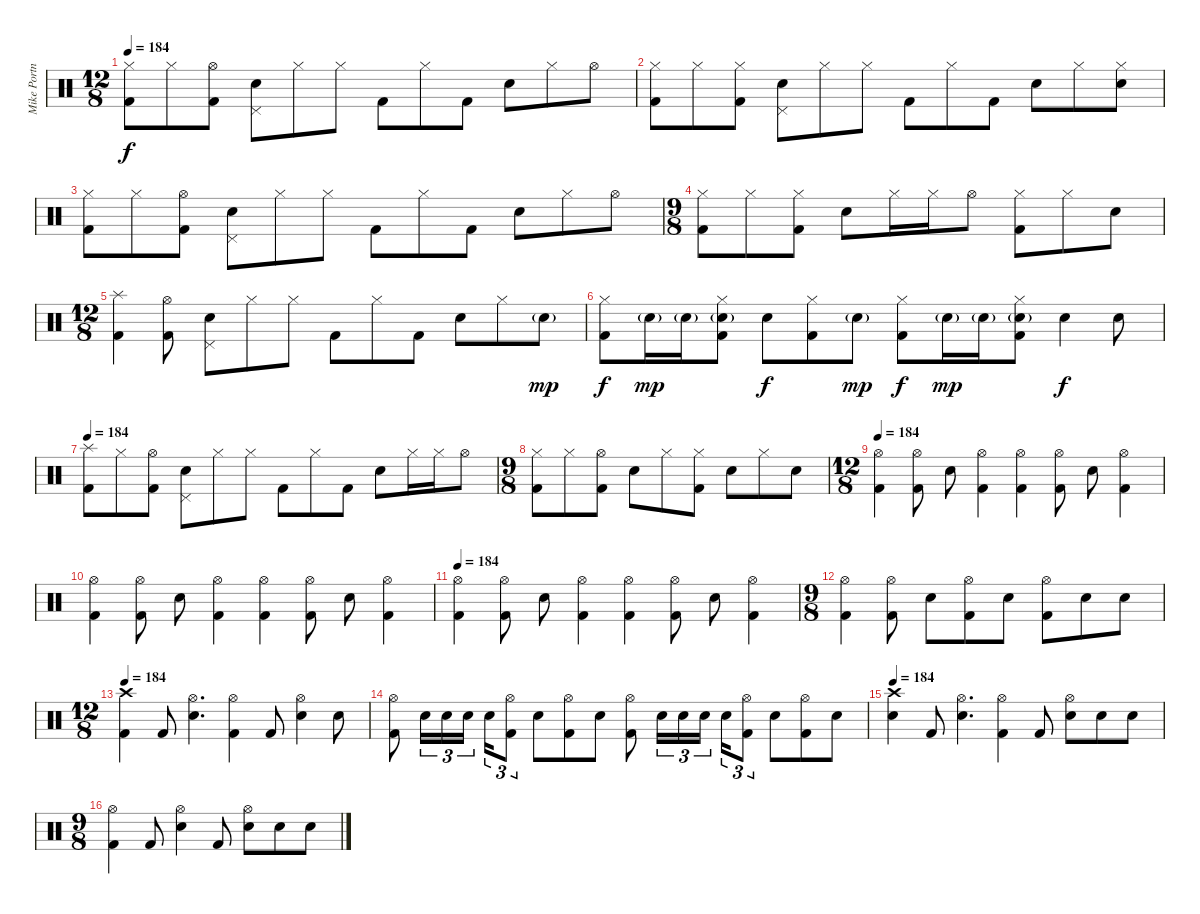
\track ("Mike Portnoy" "Mike Portn") {instrument percussion}
\staff {score}
\articulation defaults
\ts (12 8)
\tempo 184
\clef neutral
\ks c
("Hi-Hat (closed)" "Kick (hit) 2").8{dy f} "Hi-Hat (closed)".8 ("Hi-Hat (open)" "Kick (hit) 2").8 ("Snare (hit) 2" "Pedal Hi-Hat (hit)").8 "Hi-Hat (closed)".8 "Hi-Hat (closed)".8 "Kick (hit) 2".8 "Hi-Hat (closed)".8 "Kick (hit) 2".8 "Snare (hit) 2".8 "Hi-Hat (closed)".8 "Hi-Hat (open)".8 |
("Hi-Hat (closed)" "Kick (hit) 2").8 "Hi-Hat (closed)".8 ("Hi-Hat (closed)" "Kick (hit) 2").8 ("Snare (hit) 2" "Pedal Hi-Hat (hit)").8 "Hi-Hat (closed)".8 "Hi-Hat (closed)".8 "Kick (hit) 2".8 "Hi-Hat (closed)".8 "Kick (hit) 2".8 "Snare (hit) 2".8 "Hi-Hat (closed)".8 ("Hi-Hat (closed)" "Snare (hit) 2").8 |
("Hi-Hat (closed)" "Kick (hit) 2").8 "Hi-Hat (closed)".8 ("Hi-Hat (open)" "Kick (hit) 2").8 ("Snare (hit) 2" "Pedal Hi-Hat (hit)").8 "Hi-Hat (closed)".8 "Hi-Hat (closed)".8 "Kick (hit) 2".8 "Hi-Hat (closed)".8 "Kick (hit) 2".8 "Snare (hit) 2".8 "Hi-Hat (closed)".8 "Hi-Hat (open)".8 |
\ts (9 8)
("Hi-Hat (closed)" "Kick (hit) 2").8 "Hi-Hat (closed)".8 ("Hi-Hat (closed)" "Kick (hit) 2").8 "Snare (hit) 2".8 "Hi-Hat (closed)".16 "Hi-Hat (closed)".16 "Hi-Hat (open)".8 ("Hi-Hat (closed)" "Kick (hit) 2").8 "Hi-Hat (closed)".8 "Snare (hit) 2".8 |
\ts (12 8)
("Splash (hit)" "Kick (hit) 2").4 ("Hi-Hat (open)" "Kick (hit) 2").8 ("Snare (hit) 2" "Pedal Hi-Hat (hit)").8 "Hi-Hat (closed)".8 "Hi-Hat (closed)".8 "Kick (hit) 2".8 "Hi-Hat (closed)".8 "Kick (hit) 2".8 "Snare (hit) 2".8 "Hi-Hat (closed)".8 "Snare (hit) 2"{g}.8{dy mp} |
("Hi-Hat (closed)" "Kick (hit) 2").8{dy f} "Snare (hit) 2"{g}.16{dy mp} "Snare (hit) 2"{g}.16 ("Hi-Hat (closed)" "Snare (hit) 2"{g} "Kick (hit) 2").8 "Snare (hit) 2".8{dy f} ("Hi-Hat (closed)" "Kick (hit) 2").8 "Snare (hit) 2"{g}.8{dy mp} ("Hi-Hat (closed)" "Kick (hit) 2").8{dy f} "Snare (hit) 2"{g}.16{dy mp} "Snare (hit) 2"{g}.16 ("Hi-Hat (closed)" "Snare (hit) 2"{g} "Kick (hit) 2").8 "Snare (hit) 2".4{dy f} "Snare (hit) 2".8 |
\tempo 184
("Splash (hit)" "Kick (hit) 2").8 "Hi-Hat (closed)".8 ("Hi-Hat (open)" "Kick (hit) 2").8 ("Snare (hit) 2" "Pedal Hi-Hat (hit)").8 "Hi-Hat (closed)".8 "Hi-Hat (closed)".8 "Kick (hit) 2".8 "Hi-Hat (closed)".8 "Kick (hit) 2".8 "Snare (hit) 2".8 "Hi-Hat (closed)".16 "Hi-Hat (closed)".16 "Hi-Hat (open)".8 |
\ts (9 8)
("Hi-Hat (closed)" "Kick (hit) 2").8 "Hi-Hat (closed)".8 ("Hi-Hat (open)" "Kick (hit) 2").8 "Snare (hit) 2".8 "Hi-Hat (closed)".8 ("Hi-Hat (closed)" "Kick (hit) 2").8 "Snare (hit) 2".8 "Hi-Hat (closed)".8 "Snare (hit) 2".8 |
\ts (12 8)
\tempo 184
("Hi-Hat (open)" "Kick (hit) 2").4 ("Hi-Hat (open)" "Kick (hit) 2").8 "Snare (hit) 2".8 ("Hi-Hat (open)" "Kick (hit) 2").4 ("Hi-Hat (open)" "Kick (hit) 2").4 ("Hi-Hat (open)" "Kick (hit) 2").8 "Snare (hit) 2".8 ("Hi-Hat (open)" "Kick (hit) 2").4 |
("Hi-Hat (open)" "Kick (hit) 2").4 ("Hi-Hat (open)" "Kick (hit) 2").8 "Snare (hit) 2".8 ("Hi-Hat (open)" "Kick (hit) 2").4 ("Hi-Hat (open)" "Kick (hit) 2").4 ("Hi-Hat (open)" "Kick (hit) 2").8 "Snare (hit) 2".8 ("Hi-Hat (open)" "Kick (hit) 2").4 |
\tempo 184
("Hi-Hat (open)" "Kick (hit) 2").4 ("Hi-Hat (open)" "Kick (hit) 2").8 "Snare (hit) 2".8 ("Hi-Hat (open)" "Kick (hit) 2").4 ("Hi-Hat (open)" "Kick (hit) 2").4 ("Hi-Hat (open)" "Kick (hit) 2").8 "Snare (hit) 2".8 ("Hi-Hat (open)" "Kick (hit) 2").4 |
\ts (9 8)
("Hi-Hat (open)" "Kick (hit) 2").4 ("Hi-Hat (open)" "Kick (hit) 2").8 "Snare (hit) 2".8 ("Hi-Hat (open)" "Kick (hit) 2").8 "Snare (hit) 2".8 ("Hi-Hat (open)" "Kick (hit) 2").8 "Snare (hit) 2".8 "Snare (hit) 2".8 |
\ts (12 8)
\tempo 184
("Crash high (hit)" "Kick (hit) 2").4 "Kick (hit) 2".8 ("Hi-Hat (open)" "Snare (hit) 2").4{d} ("Hi-Hat (open)" "Kick (hit) 2").4 "Kick (hit) 2".8 ("Hi-Hat (open)" "Snare (hit) 2").4 "Snare (hit) 2".8 |
("Hi-Hat (open)" "Kick (hit) 2").8 "Snare (hit) 2".16{tu (3 2)} "Snare (hit) 2".16{tu (3 2)} "Snare (hit) 2".16{tu (3 2) beam splitsecondary} "Snare (hit) 2".16{tu (3 2)} ("Hi-Hat (open)" "Kick (hit) 2").8{tu (3 2)} "Snare (hit) 2".8 ("Hi-Hat (open)" "Kick (hit) 2").8 "Snare (hit) 2".8 ("Hi-Hat (open)" "Kick (hit) 2").8 "Snare (hit) 2".16{tu (3 2)} "Snare (hit) 2".16{tu (3 2)} "Snare (hit) 2".16{tu (3 2) beam splitsecondary} "Snare (hit) 2".16{tu (3 2)} ("Hi-Hat (open)" "Kick (hit) 2").8{tu (3 2)} "Snare (hit) 2".8 ("Hi-Hat (open)" "Kick (hit) 2").8 "Snare (hit) 2".8 |
\tempo 184
("Crash high (hit)" "Snare (hit) 2").4 "Kick (hit) 2".8 ("Hi-Hat (open)" "Snare (hit) 2").4{d} ("Hi-Hat (open)" "Kick (hit) 2").4 "Kick (hit) 2".8 ("Hi-Hat (open)" "Snare (hit) 2").8 "Snare (hit) 2".8 "Snare (hit) 2".8 |
\ts (9 8)
("Hi-Hat (open)" "Kick (hit) 2").4 "Kick (hit) 2".8 ("Hi-Hat (open)" "Snare (hit) 2").4 "Kick (hit) 2".8 ("Hi-Hat (open)" "Snare (hit) 2").8 "Snare (hit) 2".8 "Snare (hit) 2".8
